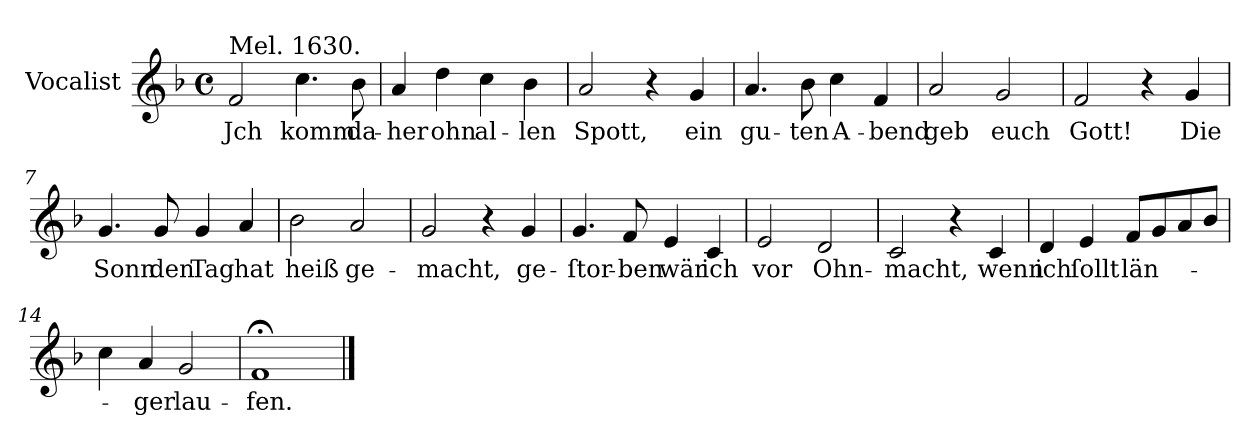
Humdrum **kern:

**kern	**text
*part1	*part1
*staff1	*staff1
*I"Vocalist	*
*k[b-]	*
*F:	*
*M4/4	*
*met(c)	*
=1	=1
!LO:TX:a:t=Mel. 1630.	!
2f	Jch
4.cc	komm
8b-	da-
=2	=2
4a	-her
4dd	ohn
4cc	al-
4b-	-len
=3	=3
2a	Spott,
4r	.
4g	ein
=4	=4
4.a	gu-
8b-	-ten
4cc	A-
4f	-bend
=5	=5
2a	geb
2g	euch
=6	=6
2f	Gott!
4r	.
4g	Die
=7	=7
4.g	Sonn
8g	den
4g	Tag
4a	hat
=8	=8
2b-	heiß
2a	ge-
=9	=9
2g	-macht,
4r	.
4g	ge-
=10	=10
4.g	-ſtor-
8f	-ben
4e	wär
4c	ich
=11	=11
2e	vor
2d	Ohn-
=12	=12
2c	-macht,
4r	.
4c	wenn
=13	=13
4d	ich
4e	ſollt
8fL	län-
8g	.
8a	.
8b-J	.
=14	=14
4cc	.
4a	-ger
2g	lau-
=15	=15
1f;<	-fen.
==	==
*-	*-
